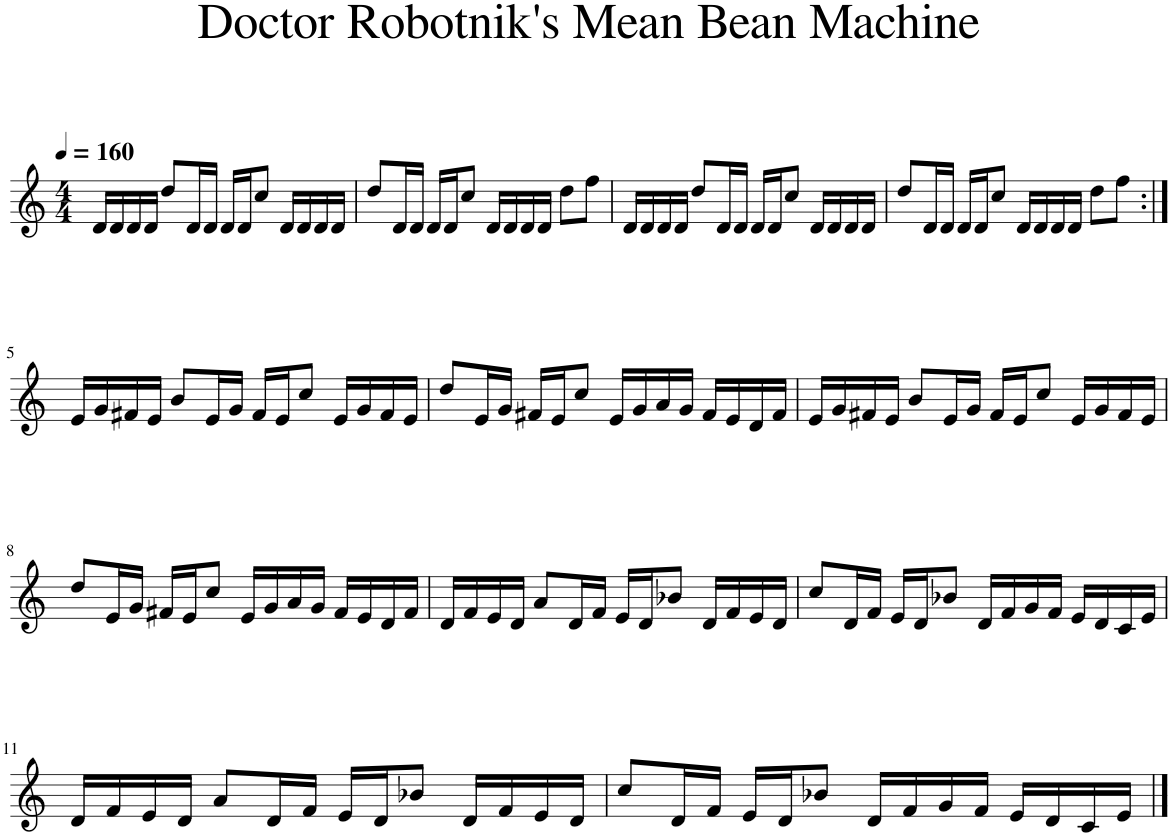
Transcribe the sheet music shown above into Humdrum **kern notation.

**kern
*part1
*staff1
*I"Xylophone
*I'Xyl.
*clefG2
*Trd-7c-12
*k[]
*M4/4
*MM160
=1
16d/LL
16d/
16d/
16d/JJ
8dd/L
16d/L
16d/JJ
16d/LL
16d/J
8cc/J
16d/LL
16d/
16d/
16d/JJ
=2
8dd/L
16d/L
16d/JJ
16d/LL
16d/J
8cc/J
16d/LL
16d/
16d/
16d/JJ
8dd\L
8ff\J
=3
16d/LL
16d/
16d/
16d/JJ
8dd/L
16d/L
16d/JJ
16d/LL
16d/J
8cc/J
16d/LL
16d/
16d/
16d/JJ
=4
8dd/L
16d/L
16d/JJ
16d/LL
16d/J
8cc/J
16d/LL
16d/
16d/
16d/JJ
8dd\L
8ff\J
!!LO:LB:g=z
=5:|!
16e/LL
16g/
16f#X/
16e/JJ
8b/L
16e/L
16g/JJ
16f#/LL
16e/J
8cc/J
16e/LL
16g/
16f#/
16e/JJ
=6
8dd/L
16e/L
16g/JJ
16f#X/LL
16e/J
8cc/J
16e/LL
16g/
16a/
16g/JJ
16f#/LL
16e/
16d/
16f#/JJ
=7
16e/LL
16g/
16f#X/
16e/JJ
8b/L
16e/L
16g/JJ
16f#/LL
16e/J
8cc/J
16e/LL
16g/
16f#/
16e/JJ
!!LO:LB:g=z
=8
8dd/L
16e/L
16g/JJ
16f#X/LL
16e/J
8cc/J
16e/LL
16g/
16a/
16g/JJ
16f#/LL
16e/
16d/
16f#/JJ
=9
16d/LL
16f/
16e/
16d/JJ
8a/L
16d/L
16f/JJ
16e/LL
16d/J
8b-X/J
16d/LL
16f/
16e/
16d/JJ
=10
8cc/L
16d/L
16f/JJ
16e/LL
16d/J
8b-X/J
16d/LL
16f/
16g/
16f/JJ
16e/LL
16d/
16c/
16e/JJ
!!LO:LB:g=z
=11
16d/LL
16f/
16e/
16d/JJ
8a/L
16d/L
16f/JJ
16e/LL
16d/J
8b-X/J
16d/LL
16f/
16e/
16d/JJ
=12
8cc/L
16d/L
16f/JJ
16e/LL
16d/J
8b-X/J
16d/LL
16f/
16g/
16f/JJ
16e/LL
16d/
16c/
16e/JJ
==
*-
